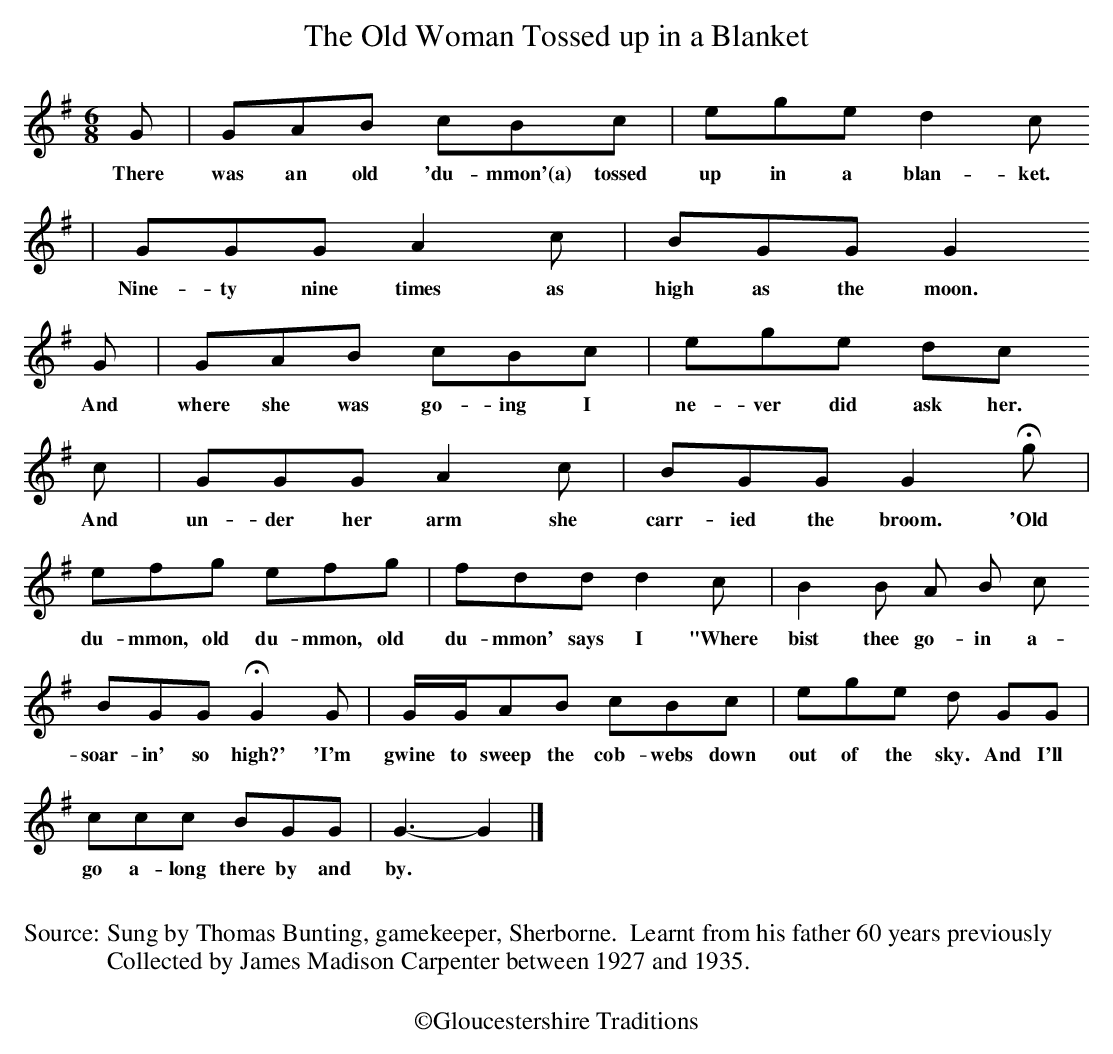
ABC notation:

X:1
T: The Old Woman Tossed up in a Blanket
M: 6/8
L:  1/8
K: G
G|GAB cBc|ege d2c
w:There was an old 'du-mmon'(a) tossed up in a blan-ket.
|GGG A2c|BGG G2
w:Nine-ty nine times as high as the moon. And
G | GAB cBc|ege dc
w: And where she was go-ing I ne-ver did ask her.
c|GGG A2c|BGG G2Hg|
w: And un-der her arm she carr-ied the broom. 'Old
efg efg|fdd d2c|B2B A B c
w:du-mmon, old du-mmon, old du-mmon' says I "Where bist thee go-in a-
BGG HG2G | G/G/AB cBc|ege d GG|
w:soar-in' so high?' 'I'm gwine to sweep the cob-webs down out of the sky. And I'll
 ccc BGG | G3-G2|]
w:go a-long there by and by.
W:
